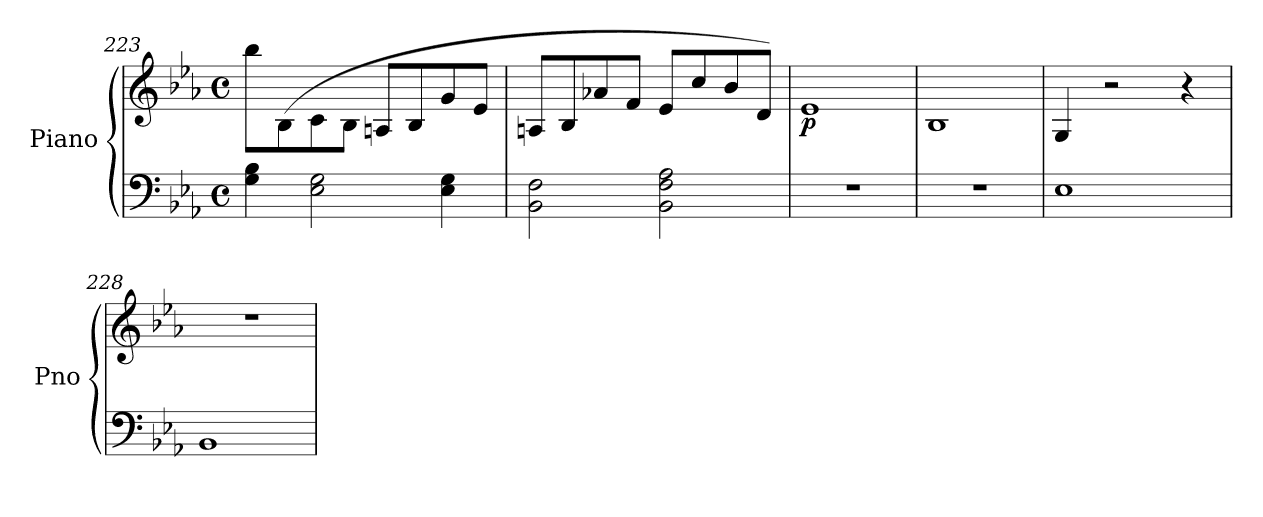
**kern	**kern	**dynam
*part1	*part1	*part1
*staff2	*staff1	*staff1/2
*I"Piano	*	*
*I'Pno	*	*
!!LO:LB:g=z
*clefF4	*clefG2	*
*k[b-e-a-]	*k[b-e-a-]	*
*M4/4	*M4/4	*
*met(c)	*met(c)	*
=223	=223	=223
4G\ 4B-\	8bb-\L	.
.	(>8B-\	.
2E-\ 2G\	8c\	.
.	8B-\J	.
.	8An/L	.
.	8B-/	.
4E-\ 4G\	8g/	.
.	8e-/J	.
=224	=224	=224
!	!	!LO:DY:b
2BB-\ 2F\	8An/L	other-dynamics
.	8B-/	.
.	8a-X/	.
.	8f/J	.
2BB-\ 2F\ 2A-\	8e-/L	.
.	8cc/	.
.	8b-/	.
.	8d/J)	.
=225	=225	=225
!	!	!LO:DY:b
1r	1e-	p
=226	=226	=226
1r	1B-	.
=227	=227	=227
1E-	4G/	.
.	2r	.
.	4r	.
=228	=228	=228
1BB-	1r	.
=	=	=
*-	*-	*-
